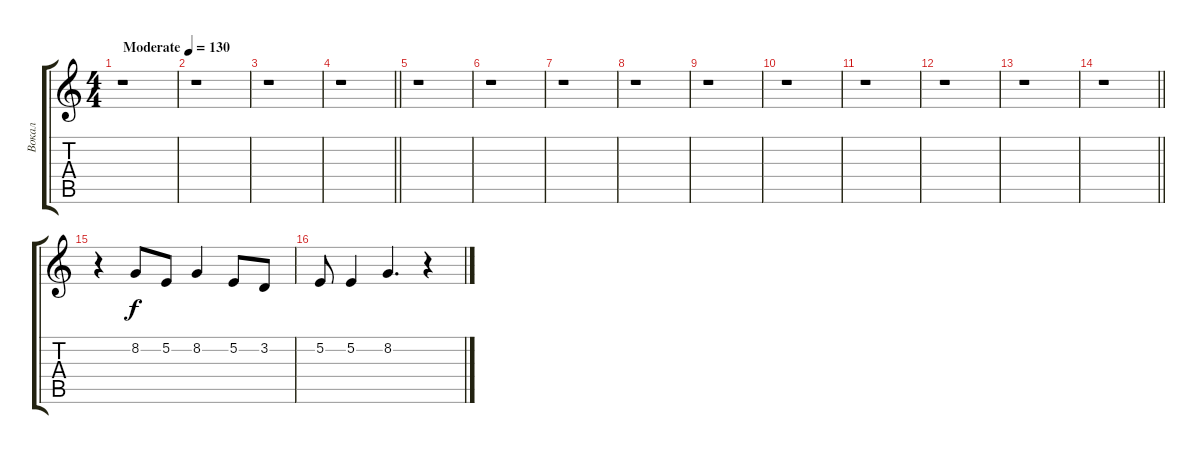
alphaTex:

\track ("Вокал" "Вокал") {instrument oboe}
\staff {score tabs}
\tuning (E4 B3 G3 D3 A2 E2) {hide}
\ts (4 4)
\tempo (130 "Moderate")
\clef g2
\ks c
r.1{dy f instrument oboe} |
r.1 |
r.1 |
\barLineRight lightlight
r.1 |
r.1 |
r.1 |
r.1 |
r.1 |
r.1 |
r.1 |
r.1 |
r.1 |
r.1 |
\barLineRight lightlight
r.1 |
r.4 8.2.8 5.2.8 8.2.4 5.2.8 3.2.8 |
5.2.8 5.2.4 8.2.4{d} r.4
